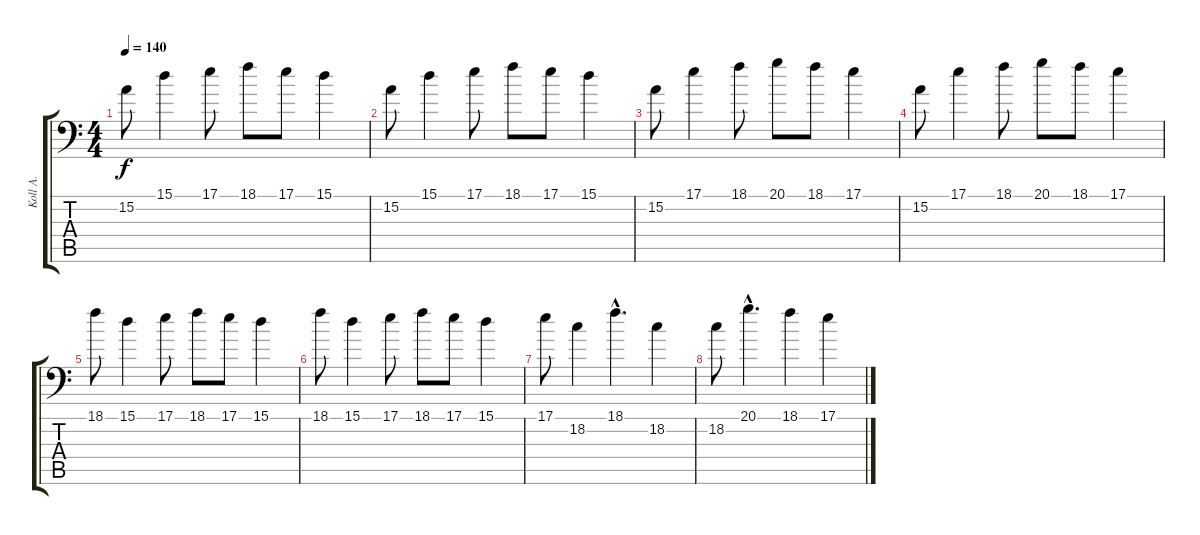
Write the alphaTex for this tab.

\track ("Koll A." "Koll A.") {instrument bagpipe}
\staff {score tabs}
\tuning (B3 Gb3 D3 A2 E2 A1) {hide}
\ts (4 4)
\tempo 140
\clef f4
\ks c
15.2.8{dy f} 15.1.4 17.1.8 18.1.8 17.1.8 15.1.4 |
15.2.8 15.1.4 17.1.8 18.1.8 17.1.8 15.1.4 |
15.2.8 17.1.4 18.1.8 20.1.8 18.1.8 17.1.4 |
15.2.8 17.1.4 18.1.8 20.1.8 18.1.8 17.1.4 |
18.1.8 15.1.4 17.1.8 18.1.8 17.1.8 15.1.4 |
18.1.8 15.1.4 17.1.8 18.1.8 17.1.8 15.1.4 |
17.1.8 18.2.4 18.1{hac}.4{d} 18.2.4 |
18.2.8 20.1{hac}.4{d} 18.1.4 17.1.4
